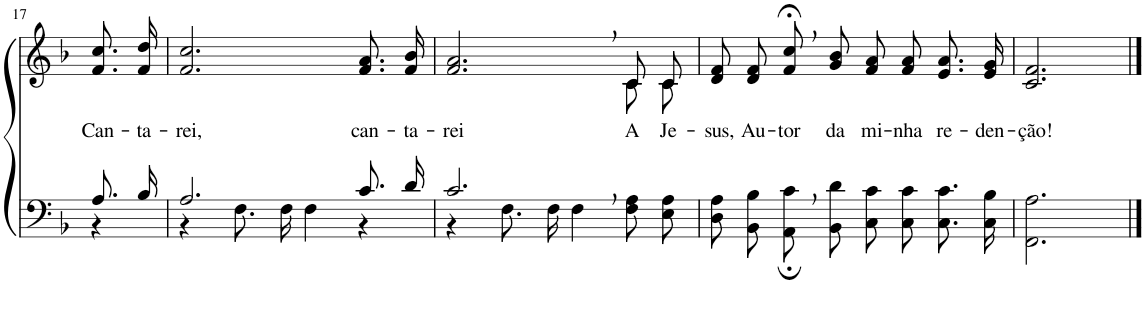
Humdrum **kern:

**kern	**kern	**text
*part2	*part1	*part1
*staff2	*staff1	*staff1
*I"Parte III e IV	*I"Parte I e II	*
!!LO:PB:g=z
*clefF4	*clefG2	*
*k[b-]	*k[b-]	*
*M4/4	*M4/4	*
=17	=17	=17
*^	*	*
!	!	!	!LO:LY:b
8.A/L	4r	8.f/ 8.cc/L	Can-
!	!	!	!LO:LY:b
16B-/Jk	.	16f/ 16dd/Jk	-ta-
=18	=18	=18	=18
!	!	!	!LO:LY:b
2.A/	4r	2.f/ 2.cc/	-rei,
.	8.F\L	.	.
.	16F\Jk	.	.
.	4F\	.	.
!	!	!	!LO:LY:b
8.c/L	4r	8.f/ 8.a/L	can-
!	!	!	!LO:LY:b
16d/Jk	.	16f/ 16b-/Jk	-ta-
=19	=19	=19	=19
!	!	!	!LO:LY:b
*	*	*^	*
2.c,/	4r	2.f/, 2.a/,	2.ryy	-rei
.	8.F\L	.	.	.
.	16F\Jk	.	.	.
.	4F\	.	.	.
!	!	!	!	!LO:LY:b
4ryy	8F\ 8A\L	8c/L	8c\L	A
!	!	!	!	!LO:LY:b
.	8E\ 8A\J	8c/J	8c\J	Je-
=20	=20	=20	=20	=20
!	!	!	!	!LO:LY:b
*v	*v	*	*	*
*	*v	*v	*
8D\ 8A\L	8d/ 8f/L	-sus,
!	!	!LO:LY:b
8BB-\ 8B-\J	8d/ 8f/J	Au-
!	!	!LO:LY:b
8AA;,\ 8c;,\L	8f;<,/ 8cc;<,/L	-tor
!	!	!LO:LY:b
8BB-\ 8d\J	8g/ 8b-/J	da
!	!	!LO:LY:b
8C\ 8c\L	8f/ 8a/L	mi-
!	!	!LO:LY:b
8C\ 8c\J	8f/ 8a/J	-nha
!	!	!LO:LY:b
8.C\ 8.c\L	8.e/ 8.a/L	re-
!	!	!LO:LY:b
16C\ 16B-\Jk	16e/ 16g/Jk	-den-
=21	=21	=21
!	!	!LO:LY:b
2.FF\ 2.A\	2.c/ 2.f/	-ção!
==	==	==
*-	*-	*-
